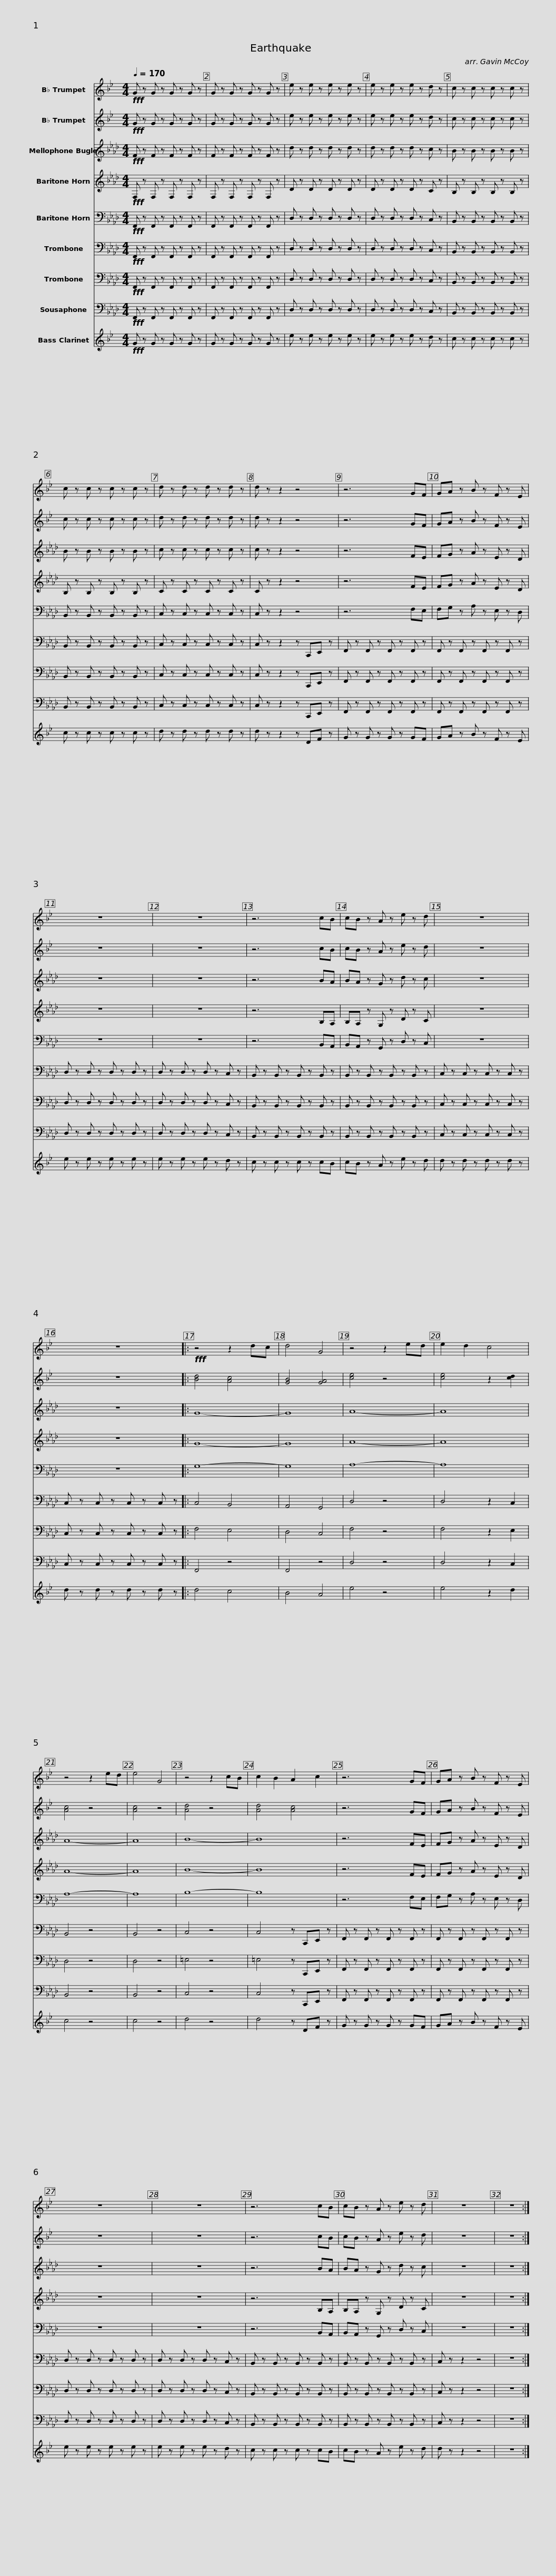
X:1
%%score 1 2 3 4 5 6 7 8 9
L:1/8
Q:1/4=170
M:4/4
I:linebreak $
K:Ab
V:1 treble transpose=-2
V:2 treble transpose=-2
V:3 treble
V:4 treble
V:5 bass
V:6 bass
V:7 bass
V:8 bass
V:9 treble transpose=-14
V:1
[K:Bb]!fff! G z G z G z G z | G z G z G z G z | e z e z e z e z |$ e z e z e z d z | c z c z c z c z | %5
 c z c z c z c z | d z d z d z d z |$ d z z2 z4 | z6 GF | GA z B z F z E | %10
 z8 |$ z8 | z6 cB | cB z A z e z d | z8 |$ %15
 z8 |:!fff! z4 z2 dc | d4 G4 | z4 z2 ed | e2 d2 c4 | %20
 z4 z2 ed | e4 G4 |$ z4 z2 cB | c2 B2 A2 c2 | z6 GF | %25
 GA z B z F z E | z8 |$ z8 | z6 cB | cB z A z e z d | %30
 z8 | z8 :| %32
V:2
[K:Bb]!fff! G z G z G z G z | G z G z G z G z | e z e z e z e z |$ e z e z e z d z | c z c z c z c z | %5
 c z c z c z c z | d z d z d z d z |$ d z z2 z4 | z6 GF | GA z B z F z E | %10
 z8 |$ z8 | z6 cB | cB z A z e z d | z8 |$ %15
 z8 |: [Bd]4 [Ac]4 | [GB]4 [GA]4 | [ce]4 z4 | [ce]4 z2 [cd]2 | %20
 [Ac]4 z4 | [Ac]4 z4 |$ [Ad]4 z4 | [Ad]4 [Ac]4 | z6 GF | %25
 GA z B z F z E | z8 |$ z8 | z6 cB | cB z A z e z d | %30
 z8 | z8 :| %32
V:3
!fff! F z F z F z F z | F z F z F z F z | d z d z d z d z |$ d z d z d z c z | B z B z B z B z | %5
 B z B z B z B z | c z c z c z c z |$ c z z2 z4 | z6 FE | FG z A z E z D | %10
 z8 |$ z8 | z6 BA | BA z G z d z c | z8 |$ %15
 z8 |: G8- | G8 | A8- | A8 | %20
 A8- | A8 |$ B8- | B8 | z6 FE | %25
 FG z A z E z D | z8 |$ z8 | z6 BA | BA z G z d z c | %30
 z8 | z8 :| %32
V:4
!fff! F, z F, z F, z F, z | F, z F, z F, z F, z | D z D z D z D z |$ D z D z D z C z | B, z B, z B, z B, z | %5
 B, z B, z B, z B, z | C z C z C z C z |$ C z z2 z4 | z6 FE | FG z A z E z D | %10
 z8 |$ z8 | z6 B,A, | B,A, z G, z D z C | z8 |$ %15
 z8 |: G8- | G8 | A8- | A8 | %20
 A8- | A8 |$ B8- | B8 | z6 FE | %25
 FG z A z E z D | z8 |$ z8 | z6 B,A, | B,A, z G, z D z C | %30
 z8 | z8 :| %32
V:5
!fff! F,, z F,, z F,, z F,, z | F,, z F,, z F,, z F,, z | D, z D, z D, z D, z |$ D, z D, z D, z C, z | B,, z B,, z B,, z B,, z | %5
 B,, z B,, z B,, z B,, z | C, z C, z C, z C, z |$ C, z z2 z4 | z6 F,E, | F,G, z A, z E, z D, | %10
 z8 |$ z8 | z6 B,,A,, | B,,A,, z G,, z D, z C, | z8 |$ %15
 z8 |: G,8- | G,8 | A,8- | A,8 | %20
 A,8- | A,8 |$ B,8- | B,8 | z6 F,E, | %25
 F,G, z A, z E, z D, | z8 |$ z8 | z6 B,,A,, | B,,A,, z G,, z D, z C, | %30
 z8 | z8 :| %32
V:6
!fff! F,, z F,, z F,, z F,, z | F,, z F,, z F,, z F,, z | D, z D, z D, z D, z |$ D, z D, z D, z C, z | B,, z B,, z B,, z B,, z | %5
 B,, z B,, z B,, z B,, z | C, z C, z C, z C, z |$ C, z z2 z C,,E,, z | F,, z F,, z F,, z F,, z | F,, z F,, z F,, z F,, z | %10
 D, z D, z D, z D, z |$ D, z D, z D, z C, z | B,, z B,, z B,, z B,, z | B,, z B,, z B,, z B,, z | C, z C, z C, z C, z |$ %15
 C, z C, z C, z C, z |: C,4 B,,4 | A,,4 G,,4 | D,4 z4 | D,4 z2 C,2 | %20
 B,,4 z4 | B,,4 z4 |$ C,4 z4 | C,4 z C,,E,, z | F,, z F,, z F,, z F,, z | %25
 F,, z F,, z F,, z F,, z | D, z D, z D, z D, z |$ D, z D, z D, z C, z | B,, z B,, z B,, z B,, z | B,, z B,, z B,, z B,, z | %30
 C, z z2 z4 | z8 :| %32
V:7
!fff! F,, z F,, z F,, z F,, z | F,, z F,, z F,, z F,, z | D, z D, z D, z D, z |$ D, z D, z D, z C, z | B,, z B,, z B,, z B,, z | %5
 B,, z B,, z B,, z B,, z | C, z C, z C, z C, z |$ C, z z2 z C,,E,, z | F,, z F,, z F,, z F,, z | F,, z F,, z F,, z F,, z | %10
 D, z D, z D, z D, z |$ D, z D, z D, z C, z | B,, z B,, z B,, z B,, z | B,, z B,, z B,, z B,, z | C, z C, z C, z C, z |$ %15
 C, z C, z C, z C, z |: F,4 E,4 | D,4 C,4 | F,4 z4 | F,4 z2 E,2 | %20
 D,4 z4 | D,4 z4 |$ =E,4 z4 | =E,4 z C,,E,, z | F,, z F,, z F,, z F,, z | %25
 F,, z F,, z F,, z F,, z | D, z D, z D, z D, z |$ D, z D, z D, z C, z | B,, z B,, z B,, z B,, z | B,, z B,, z B,, z B,, z | %30
 C, z z2 z4 | z8 :| %32
V:8
!fff! F,, z F,, z F,, z F,, z | F,, z F,, z F,, z F,, z | D, z D, z D, z D, z |$ D, z D, z D, z C, z | B,, z B,, z B,, z B,, z | %5
 B,, z B,, z B,, z B,, z | C, z C, z C, z C, z |$ C, z z2 z C,,E,, z | F,, z F,, z F,, z F,, z | F,, z F,, z F,, z F,, z | %10
 D, z D, z D, z D, z |$ D, z D, z D, z C, z | B,, z B,, z B,, z B,, z | B,, z B,, z B,, z B,, z | C, z C, z C, z C, z |$ %15
 C, z C, z C, z C, z |: F,,4 z4 | F,,4 z4 | D,4 z4 | D,4 z2 C,2 | %20
 B,,4 z4 | B,,4 z4 |$ C,4 z4 | C,4 z C,,E,, z | F,, z F,, z F,, z F,, z | %25
 F,, z F,, z F,, z F,, z | D, z D, z D, z D, z |$ D, z D, z D, z C, z | B,, z B,, z B,, z B,, z | B,, z B,, z B,, z B,, z | %30
 C, z z2 z4 | z8 :| %32
V:9
[K:Bb]!fff! G z G z G z G z | G z G z G z G z | e z e z e z e z |$ e z e z e z d z | c z c z c z c z | %5
 c z c z c z c z | d z d z d z d z |$ d z z2 z DF z | G z G z G z GF | GA z B z F z E | %10
 e z e z e z e z |$ e z e z e z d z | c z c z c z cB | cB z A z e z d | d z d z d z d z |$ %15
 d z d z d z d z |: d4 c4 | B4 A4 | e4 z4 | e4 z2 d2 | %20
 c4 z4 | c4 z4 |$ d4 z4 | d4 z DF z | G z G z G z GF | %25
 GA z B z F z E | e z e z e z e z |$ e z e z e z d z | c z c z c z cB | cB z A z e z d | %30
 d z z2 z4 | z8 :| %32
